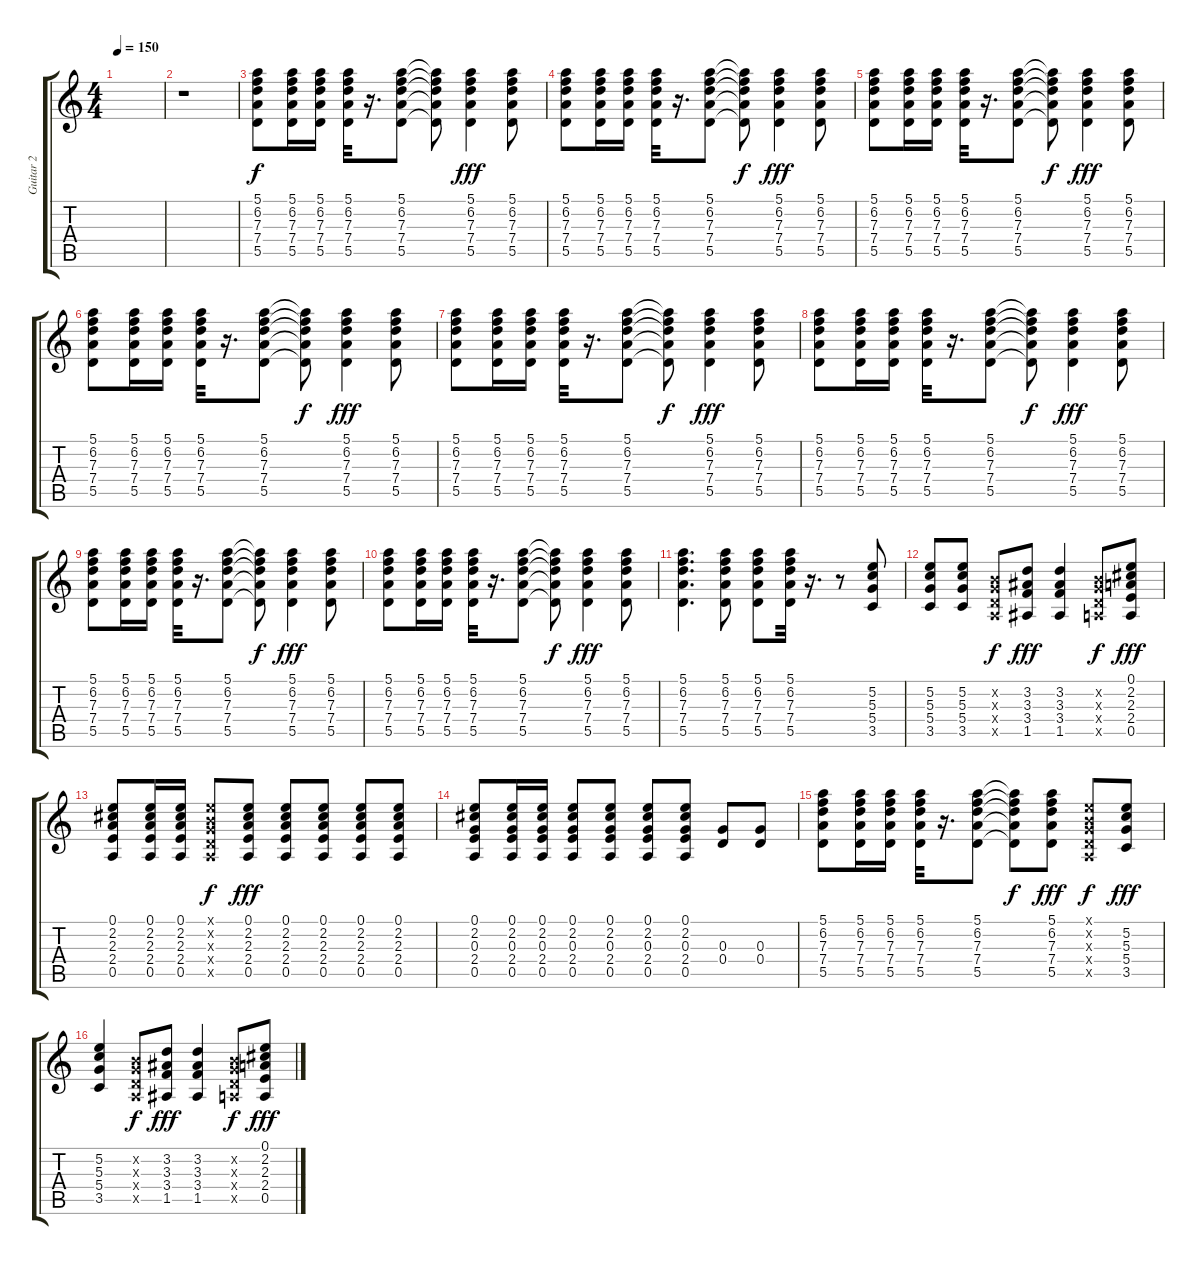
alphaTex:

\track ("Guitar 2" "Guitar 2") {instrument electricguitarjazz}
\staff {score tabs}
\tuning (E4 B3 G3 D3 A2 E2) {hide}
\ts (4 4)
\tempo 150
\clef g2
\ks c
|
r.1 |
(5.1 6.2 7.3 7.4 5.5).8 (5.1 6.2 7.3 7.4 5.5).16 (5.1 6.2 7.3 7.4 5.5).16 (5.1 6.2 7.3 7.4 5.5).32 r.16{d} (5.1 6.2 7.3 7.4 5.5).8 (5.1{t} 6.2{t} 7.3{t} 7.4{t} 5.5{t}).8{dy f} (5.1 6.2 7.3 7.4 5.5).4{dy fff} (5.1 6.2 7.3 7.4 5.5).8 |
(5.1 6.2 7.3 7.4 5.5).8 (5.1 6.2 7.3 7.4 5.5).16 (5.1 6.2 7.3 7.4 5.5).16 (5.1 6.2 7.3 7.4 5.5).32 r.16{d} (5.1 6.2 7.3 7.4 5.5).8 (5.1{t} 6.2{t} 7.3{t} 7.4{t} 5.5{t}).8{dy f} (5.1 6.2 7.3 7.4 5.5).4{txt "" dy fff} (5.1 6.2 7.3 7.4 5.5).8 |
(5.1 6.2 7.3 7.4 5.5).8 (5.1 6.2 7.3 7.4 5.5).16 (5.1 6.2 7.3 7.4 5.5).16 (5.1 6.2 7.3 7.4 5.5).32 r.16{d} (5.1 6.2 7.3 7.4 5.5).8 (5.1{t} 6.2{t} 7.3{t} 7.4{t} 5.5{t}).8{dy f} (5.1 6.2 7.3 7.4 5.5).4{dy fff} (5.1 6.2 7.3 7.4 5.5).8 |
(5.1 6.2 7.3 7.4 5.5).8 (5.1 6.2 7.3 7.4 5.5).16 (5.1 6.2 7.3 7.4 5.5).16 (5.1 6.2 7.3 7.4 5.5).32 r.16{d} (5.1 6.2 7.3 7.4 5.5).8 (5.1{t} 6.2{t} 7.3{t} 7.4{t} 5.5{t}).8{dy f} (5.1 6.2 7.3 7.4 5.5).4{dy fff} (5.1 6.2 7.3 7.4 5.5).8 |
(5.1 6.2 7.3 7.4 5.5).8 (5.1 6.2 7.3 7.4 5.5).16 (5.1 6.2 7.3 7.4 5.5).16 (5.1 6.2 7.3 7.4 5.5).32 r.16{d} (5.1 6.2 7.3 7.4 5.5).8 (5.1{t} 6.2{t} 7.3{t} 7.4{t} 5.5{t}).8{dy f} (5.1 6.2 7.3 7.4 5.5).4{dy fff} (5.1 6.2 7.3 7.4 5.5).8 |
(5.1 6.2 7.3 7.4 5.5).8 (5.1 6.2 7.3 7.4 5.5).16 (5.1 6.2 7.3 7.4 5.5).16 (5.1 6.2 7.3 7.4 5.5).32 r.16{d} (5.1 6.2 7.3 7.4 5.5).8 (5.1{t} 6.2{t} 7.3{t} 7.4{t} 5.5{t}).8{dy f} (5.1 6.2 7.3 7.4 5.5).4{dy fff} (5.1 6.2 7.3 7.4 5.5).8 |
(5.1 6.2 7.3 7.4 5.5).8 (5.1 6.2 7.3 7.4 5.5).16 (5.1 6.2 7.3 7.4 5.5).16 (5.1 6.2 7.3 7.4 5.5).32 r.16{d} (5.1 6.2 7.3 7.4 5.5).8 (5.1{t} 6.2{t} 7.3{t} 7.4{t} 5.5{t}).8{dy f} (5.1 6.2 7.3 7.4 5.5).4{dy fff} (5.1 6.2 7.3 7.4 5.5).8 |
(5.1 6.2 7.3 7.4 5.5).8 (5.1 6.2 7.3 7.4 5.5).16 (5.1 6.2 7.3 7.4 5.5).16 (5.1 6.2 7.3 7.4 5.5).32 r.16{d} (5.1 6.2 7.3 7.4 5.5).8 (5.1{t} 6.2{t} 7.3{t} 7.4{t} 5.5{t}).8{dy f} (5.1 6.2 7.3 7.4 5.5).4{dy fff} (5.1 6.2 7.3 7.4 5.5).8 |
(5.1 6.2 7.3 7.4 5.5).4{d} (5.1 6.2 7.3 7.4 5.5).8 (5.1 6.2 7.3 7.4 5.5).8 (5.1 6.2 7.3 7.4 5.5).32 r.16{d} r.8 (5.2 5.3 5.4 3.5).8 |
(5.2 5.3 5.4 3.5).8 (5.2 5.3 5.4 3.5).8 (0.2{x} 0.3{x} 0.4{x} 0.5{x}).8{dy f} (3.2 3.3 3.4 1.5).8{dy fff} (3.2 3.3 3.4 1.5).4 (0.2{x} 0.3{x} 0.4{x} 0.5{x}).8{dy f} (0.1 2.2 2.3 2.4 0.5).8{dy fff} |
(0.1 2.2 2.3 2.4 0.5).8 (0.1 2.2 2.3 2.4 0.5).16 (0.1 2.2 2.3 2.4 0.5).16 (0.1{x} 0.2{x} 0.3{x} 0.4{x} 0.5{x}).8{dy f} (0.1 2.2 2.3 2.4 0.5).8{dy fff} (0.1 2.2 2.3 2.4 0.5).8 (0.1 2.2 2.3 2.4 0.5).8 (0.1 2.2 2.3 2.4 0.5).8 (0.1 2.2 2.3 2.4 0.5).8 |
(0.1 2.2 0.3 2.4 0.5).8 (0.1 2.2 0.3 2.4 0.5).16 (0.1 2.2 0.3 2.4 0.5).16 (0.1 2.2 0.3 2.4 0.5).8 (0.1 2.2 0.3 2.4 0.5).8 (0.1 2.2 0.3 2.4 0.5).8 (0.1 2.2 0.3 2.4 0.5).8 (0.3 0.4).8 (0.3 0.4).8 |
(5.1 6.2 7.3 7.4 5.5).8 (5.1 6.2 7.3 7.4 5.5).16 (5.1 6.2 7.3 7.4 5.5).16 (5.1 6.2 7.3 7.4 5.5).32 r.16{d} (5.1 6.2 7.3 7.4 5.5).8 (5.1{t} 6.2{t} 7.3{t} 7.4{t} 5.5{t}).8{dy f} (5.1 6.2 7.3 7.4 5.5).8{dy fff} (0.1{x} 0.2{x} 0.3{x} 0.4{x} 0.5{x}).8{dy f} (5.2 5.3 5.4 3.5).8{dy fff} |
(5.2 5.3 5.4 3.5).4 (0.2{x} 0.3{x} 0.4{x} 0.5{x}).8{dy f} (3.2 3.3 3.4 1.5).8{dy fff} (3.2 3.3 3.4 1.5).4 (0.2{x} 0.3{x} 0.4{x} 0.5{x}).8{dy f} (0.1 2.2 2.3 2.4 0.5).8{dy fff}
